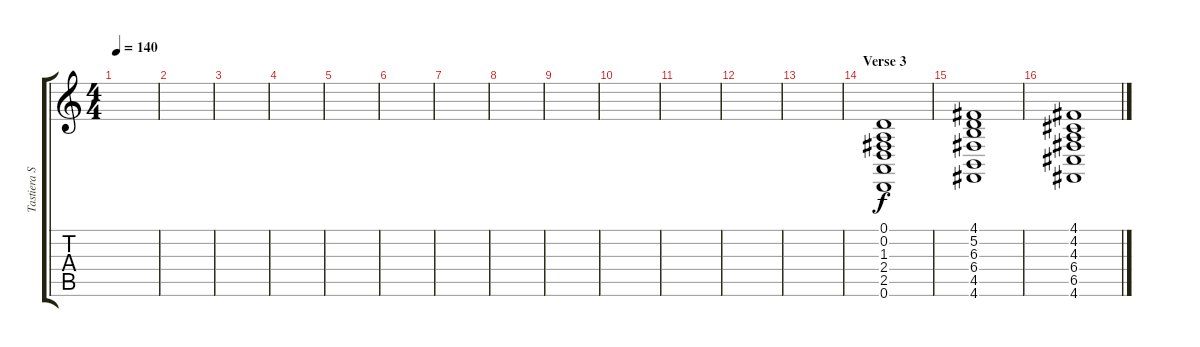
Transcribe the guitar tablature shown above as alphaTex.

\track ("Tastiera Sx" "Tastiera S") {instrument stringensemble2}
\staff {score tabs}
\tuning (D4 A3 F3 C3 G2 D2) {hide}
\ts (4 4)
\tempo 140
\clef g2
\ks c
|
|
|
|
|
|
|
|
|
|
|
|
|
\section ("" "Verse 3")
(0.1 0.2 1.3 2.4 2.5 0.6).1 |
(4.1 5.2 6.3 6.4 4.5 4.6).1 |
(4.1 4.2 4.3 6.4 6.5 4.6).1
